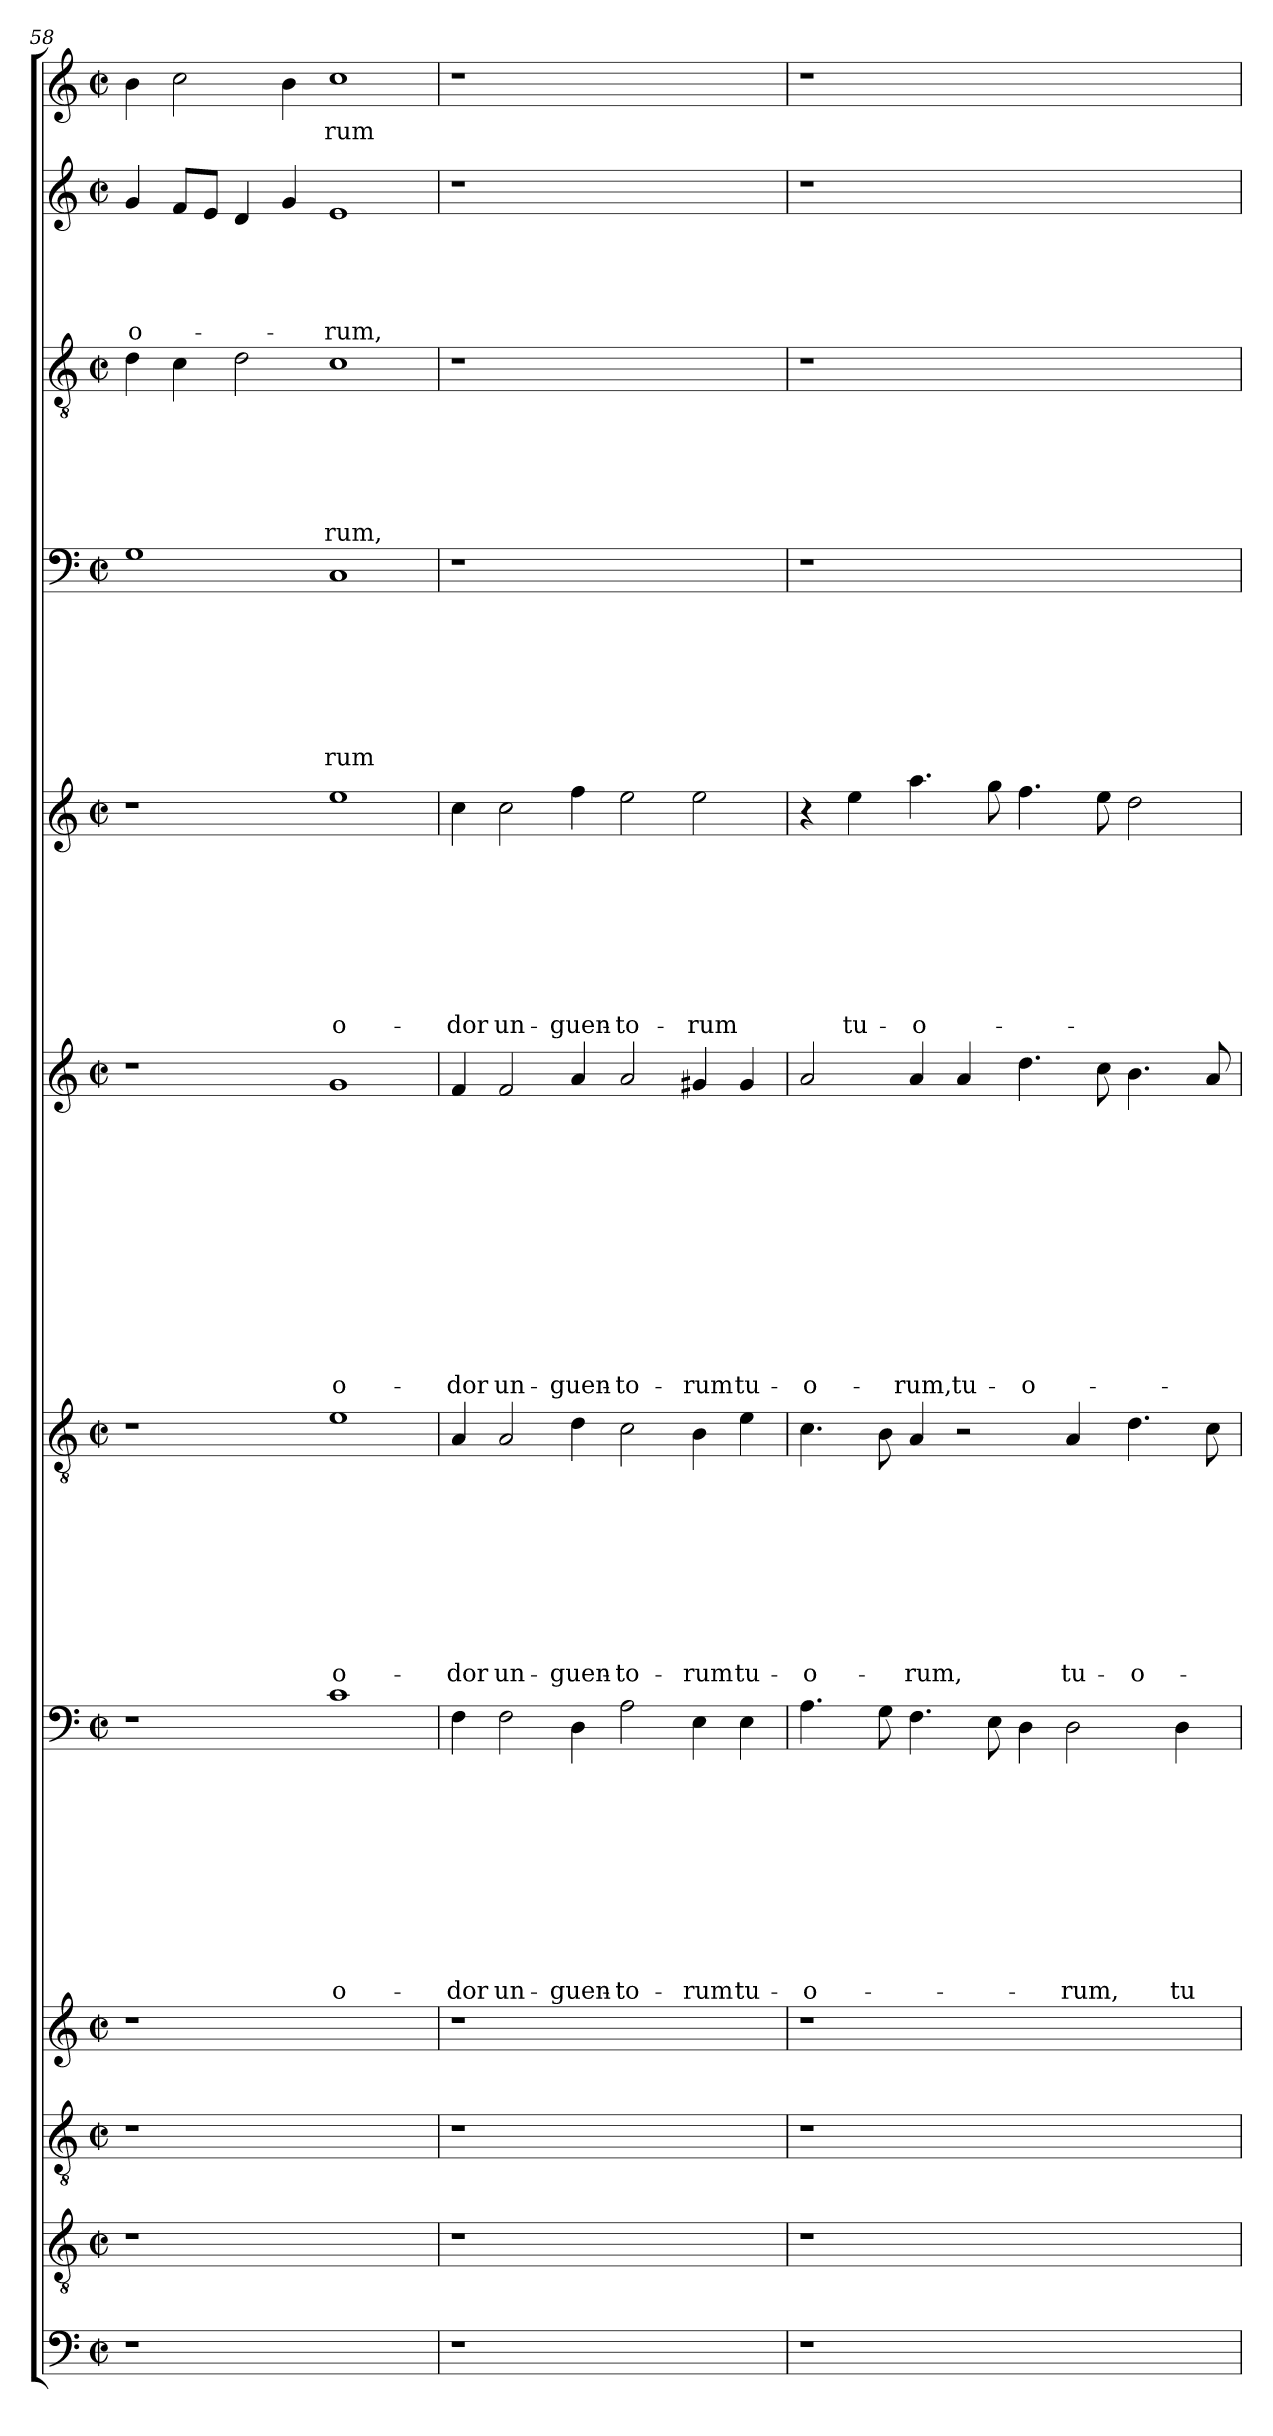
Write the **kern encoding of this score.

**kern	**kern	**kern	**kern	**kern	**text	**text	**text	**text	**text	**text	**text	**text	**text	**text	**kern	**text	**text	**text	**text	**text	**text	**text	**text	**text	**kern	**text	**text	**text	**text	**text	**text	**text	**text	**text	**text	**text	**text	**kern	**text	**text	**text	**text	**text	**text	**text	**text	**kern	**text	**text	**text	**text	**text	**text	**text	**kern	**text	**text	**text	**text	**text	**text	**kern	**text	**text	**text	**text	**text	**kern	**text
*part12	*part11	*part10	*part9	*part8	*part8	*part8	*part8	*part8	*part8	*part8	*part8	*part8	*part8	*part8	*part7	*part7	*part7	*part7	*part7	*part7	*part7	*part7	*part7	*part7	*part6	*part6	*part6	*part6	*part6	*part6	*part6	*part6	*part6	*part6	*part6	*part6	*part6	*part5	*part5	*part5	*part5	*part5	*part5	*part5	*part5	*part5	*part4	*part4	*part4	*part4	*part4	*part4	*part4	*part4	*part3	*part3	*part3	*part3	*part3	*part3	*part3	*part2	*part2	*part2	*part2	*part2	*part2	*part1	*part1
*staff12	*staff11	*staff10	*staff9	*staff8	*staff8	*staff8	*staff8	*staff8	*staff8	*staff8	*staff8	*staff8	*staff8	*staff8	*staff7	*staff7	*staff7	*staff7	*staff7	*staff7	*staff7	*staff7	*staff7	*staff7	*staff6	*staff6	*staff6	*staff6	*staff6	*staff6	*staff6	*staff6	*staff6	*staff6	*staff6	*staff6	*staff6	*staff5	*staff5	*staff5	*staff5	*staff5	*staff5	*staff5	*staff5	*staff5	*staff4	*staff4	*staff4	*staff4	*staff4	*staff4	*staff4	*staff4	*staff3	*staff3	*staff3	*staff3	*staff3	*staff3	*staff3	*staff2	*staff2	*staff2	*staff2	*staff2	*staff2	*staff1	*staff1
*clefF4	*clefGv2	*clefGv2	*clefG2	*clefF4	*	*	*	*	*	*	*	*	*	*	*clefGv2	*	*	*	*	*	*	*	*	*	*clefG2	*	*	*	*	*	*	*	*	*	*	*	*	*clefG2	*	*	*	*	*	*	*	*	*clefF4	*	*	*	*	*	*	*	*clefGv2	*	*	*	*	*	*	*clefG2	*	*	*	*	*	*clefG2	*
*k[]	*k[]	*k[]	*k[]	*k[]	*	*	*	*	*	*	*	*	*	*	*k[]	*	*	*	*	*	*	*	*	*	*k[]	*	*	*	*	*	*	*	*	*	*	*	*	*k[]	*	*	*	*	*	*	*	*	*k[]	*	*	*	*	*	*	*	*k[]	*	*	*	*	*	*	*k[]	*	*	*	*	*	*k[]	*
*C:	*C:	*C:	*C:	*C:	*	*	*	*	*	*	*	*	*	*	*C:	*	*	*	*	*	*	*	*	*	*C:	*	*	*	*	*	*	*	*	*	*	*	*	*C:	*	*	*	*	*	*	*	*	*C:	*	*	*	*	*	*	*	*C:	*	*	*	*	*	*	*C:	*	*	*	*	*	*C:	*
*M2/2	*M2/2	*M2/2	*M2/2	*M2/2	*	*	*	*	*	*	*	*	*	*	*M2/2	*	*	*	*	*	*	*	*	*	*M2/2	*	*	*	*	*	*	*	*	*	*	*	*	*M2/2	*	*	*	*	*	*	*	*	*M2/2	*	*	*	*	*	*	*	*M2/2	*	*	*	*	*	*	*M2/2	*	*	*	*	*	*M2/2	*
*met(c|)	*met(c|)	*met(c|)	*met(c|)	*met(c|)	*	*	*	*	*	*	*	*	*	*	*met(c|)	*	*	*	*	*	*	*	*	*	*met(c|)	*	*	*	*	*	*	*	*	*	*	*	*	*met(c|)	*	*	*	*	*	*	*	*	*met(c|)	*	*	*	*	*	*	*	*met(c|)	*	*	*	*	*	*	*met(c|)	*	*	*	*	*	*met(c|)	*
=58	=58	=58	=58	=58	=58	=58	=58	=58	=58	=58	=58	=58	=58	=58	=58	=58	=58	=58	=58	=58	=58	=58	=58	=58	=58	=58	=58	=58	=58	=58	=58	=58	=58	=58	=58	=58	=58	=58	=58	=58	=58	=58	=58	=58	=58	=58	=58	=58	=58	=58	=58	=58	=58	=58	=58	=58	=58	=58	=58	=58	=58	=58	=58	=58	=58	=58	=58	=58	=58
!	!	!	!	!	!	!	!	!	!	!	!	!	!	!	!	!	!	!	!	!	!	!	!	!	!	!	!	!	!	!	!	!	!	!	!	!	!	!	!	!	!	!	!	!	!	!	!	!	!	!	!	!	!	!	!	!	!	!	!	!	!	!	!	!	!	!	!LO:LY:b	!	!
1r	1r	1r	1r	1r	.	.	.	.	.	.	.	.	.	.	1r	.	.	.	.	.	.	.	.	.	1r	.	.	.	.	.	.	.	.	.	.	.	.	1r	.	.	.	.	.	.	.	.	1G	.	.	.	.	.	.	.	4d\	.	.	.	.	.	.	4g/	.	.	.	.	-o-	4b\	.
.	.	.	.	.	.	.	.	.	.	.	.	.	.	.	.	.	.	.	.	.	.	.	.	.	.	.	.	.	.	.	.	.	.	.	.	.	.	.	.	.	.	.	.	.	.	.	.	.	.	.	.	.	.	.	4c\	.	.	.	.	.	.	8f/L	.	.	.	.	.	2cc\	.
.	.	.	.	.	.	.	.	.	.	.	.	.	.	.	.	.	.	.	.	.	.	.	.	.	.	.	.	.	.	.	.	.	.	.	.	.	.	.	.	.	.	.	.	.	.	.	.	.	.	.	.	.	.	.	.	.	.	.	.	.	.	8e/J	.	.	.	.	.	.	.
.	.	.	.	.	.	.	.	.	.	.	.	.	.	.	.	.	.	.	.	.	.	.	.	.	.	.	.	.	.	.	.	.	.	.	.	.	.	.	.	.	.	.	.	.	.	.	.	.	.	.	.	.	.	.	2d\	.	.	.	.	.	.	4d/	.	.	.	.	.	.	.
.	.	.	.	.	.	.	.	.	.	.	.	.	.	.	.	.	.	.	.	.	.	.	.	.	.	.	.	.	.	.	.	.	.	.	.	.	.	.	.	.	.	.	.	.	.	.	.	.	.	.	.	.	.	.	.	.	.	.	.	.	.	4g/	.	.	.	.	.	4b\	.
!	!	!	!	!	!	!	!	!	!	!	!	!	!	!LO:LY:b	!	!	!	!	!	!	!	!	!	!LO:LY:b	!	!	!	!	!	!	!	!	!	!	!	!	!LO:LY:b	!	!	!	!	!	!	!	!	!LO:LY:b	!	!	!	!	!	!	!	!LO:LY:b	!	!	!	!	!	!	!LO:LY:b	!	!	!	!	!	!LO:LY:b	!	!LO:LY:b
1ryy	1ryy	1ryy	1ryy	1c	.	.	.	.	.	.	.	.	.	o-	1e	.	.	.	.	.	.	.	.	o-	1g	.	.	.	.	.	.	.	.	.	.	.	o-	1ee	.	.	.	.	.	.	.	o-	1C	.	.	.	.	.	.	-rum	1c	.	.	.	.	.	-rum,	1e	.	.	.	.	-rum,	1cc	-rum
=59	=59	=59	=59	=59	=59	=59	=59	=59	=59	=59	=59	=59	=59	=59	=59	=59	=59	=59	=59	=59	=59	=59	=59	=59	=59	=59	=59	=59	=59	=59	=59	=59	=59	=59	=59	=59	=59	=59	=59	=59	=59	=59	=59	=59	=59	=59	=59	=59	=59	=59	=59	=59	=59	=59	=59	=59	=59	=59	=59	=59	=59	=59	=59	=59	=59	=59	=59	=59	=59
!	!	!	!	!	!	!	!	!	!	!	!	!	!	!LO:LY:b	!	!	!	!	!	!	!	!	!	!LO:LY:b	!	!	!	!	!	!	!	!	!	!	!	!	!LO:LY:b	!	!	!	!	!	!	!	!	!LO:LY:b	!	!	!	!	!	!	!	!	!	!	!	!	!	!	!	!	!	!	!	!	!	!	!
1r	1r	1r	1r	4F\	.	.	.	.	.	.	.	.	.	-dor	4A/	.	.	.	.	.	.	.	.	-dor	4f/	.	.	.	.	.	.	.	.	.	.	.	-dor	4cc\	.	.	.	.	.	.	.	-dor	1r	.	.	.	.	.	.	.	1r	.	.	.	.	.	.	1r	.	.	.	.	.	1r	.
!	!	!	!	!	!	!	!	!	!	!	!	!	!	!LO:LY:b	!	!	!	!	!	!	!	!	!	!LO:LY:b	!	!	!	!	!	!	!	!	!	!	!	!	!LO:LY:b	!	!	!	!	!	!	!	!	!LO:LY:b	!	!	!	!	!	!	!	!	!	!	!	!	!	!	!	!	!	!	!	!	!	!	!
.	.	.	.	2F\	.	.	.	.	.	.	.	.	.	un-	2A/	.	.	.	.	.	.	.	.	un-	2f/	.	.	.	.	.	.	.	.	.	.	.	un-	2cc\	.	.	.	.	.	.	.	un-	.	.	.	.	.	.	.	.	.	.	.	.	.	.	.	.	.	.	.	.	.	.	.
!	!	!	!	!	!	!	!	!	!	!	!	!	!	!LO:LY:b	!	!	!	!	!	!	!	!	!	!LO:LY:b	!	!	!	!	!	!	!	!	!	!	!	!	!LO:LY:b	!	!	!	!	!	!	!	!	!LO:LY:b	!	!	!	!	!	!	!	!	!	!	!	!	!	!	!	!	!	!	!	!	!	!	!
.	.	.	.	4D\	.	.	.	.	.	.	.	.	.	-guen-	4d\	.	.	.	.	.	.	.	.	-guen-	4a/	.	.	.	.	.	.	.	.	.	.	.	-guen-	4ff\	.	.	.	.	.	.	.	-guen-	.	.	.	.	.	.	.	.	.	.	.	.	.	.	.	.	.	.	.	.	.	.	.
!	!	!	!	!	!	!	!	!	!	!	!	!	!	!LO:LY:b	!	!	!	!	!	!	!	!	!	!LO:LY:b	!	!	!	!	!	!	!	!	!	!	!	!	!LO:LY:b	!	!	!	!	!	!	!	!	!LO:LY:b	!	!	!	!	!	!	!	!	!	!	!	!	!	!	!	!	!	!	!	!	!	!	!
1ryy	1ryy	1ryy	1ryy	2A\	.	.	.	.	.	.	.	.	.	-to-	2c\	.	.	.	.	.	.	.	.	-to-	2a/	.	.	.	.	.	.	.	.	.	.	.	-to-	2ee\	.	.	.	.	.	.	.	-to-	1ryy	.	.	.	.	.	.	.	1ryy	.	.	.	.	.	.	1ryy	.	.	.	.	.	1ryy	.
!	!	!	!	!	!	!	!	!	!	!	!	!	!	!LO:LY:b	!	!	!	!	!	!	!	!	!	!LO:LY:b	!	!	!	!	!	!	!	!	!	!	!	!	!LO:LY:b	!	!	!	!	!	!	!	!	!LO:LY:b	!	!	!	!	!	!	!	!	!	!	!	!	!	!	!	!	!	!	!	!	!	!	!
.	.	.	.	4E\	.	.	.	.	.	.	.	.	.	-rum	4B\	.	.	.	.	.	.	.	.	-rum	4g#X/	.	.	.	.	.	.	.	.	.	.	.	-rum	2ee\	.	.	.	.	.	.	.	-rum	.	.	.	.	.	.	.	.	.	.	.	.	.	.	.	.	.	.	.	.	.	.	.
!	!	!	!	!	!	!	!	!	!	!	!	!	!	!LO:LY:b	!	!	!	!	!	!	!	!	!	!LO:LY:b	!	!	!	!	!	!	!	!	!	!	!	!	!LO:LY:b	!	!	!	!	!	!	!	!	!	!	!	!	!	!	!	!	!	!	!	!	!	!	!	!	!	!	!	!	!	!	!	!
.	.	.	.	4E\	.	.	.	.	.	.	.	.	.	tu-	4e\	.	.	.	.	.	.	.	.	tu-	4g#/	.	.	.	.	.	.	.	.	.	.	.	tu-	.	.	.	.	.	.	.	.	.	.	.	.	.	.	.	.	.	.	.	.	.	.	.	.	.	.	.	.	.	.	.	.
!!LO:PB:g=z
=60	=60	=60	=60	=60	=60	=60	=60	=60	=60	=60	=60	=60	=60	=60	=60	=60	=60	=60	=60	=60	=60	=60	=60	=60	=60	=60	=60	=60	=60	=60	=60	=60	=60	=60	=60	=60	=60	=60	=60	=60	=60	=60	=60	=60	=60	=60	=60	=60	=60	=60	=60	=60	=60	=60	=60	=60	=60	=60	=60	=60	=60	=60	=60	=60	=60	=60	=60	=60	=60
!	!	!	!	!	!	!	!	!	!	!	!	!	!	!LO:LY:b	!	!	!	!	!	!	!	!	!	!LO:LY:b	!	!	!	!	!	!	!	!	!	!	!	!	!LO:LY:b	!	!	!	!	!	!	!	!	!	!	!	!	!	!	!	!	!	!	!	!	!	!	!	!	!	!	!	!	!	!	!	!
1r	1r	1r	1r	4.A\	.	.	.	.	.	.	.	.	.	-o-	4.c\	.	.	.	.	.	.	.	.	-o-	2a/	.	.	.	.	.	.	.	.	.	.	.	-o-	4r	.	.	.	.	.	.	.	.	1r	.	.	.	.	.	.	.	1r	.	.	.	.	.	.	1r	.	.	.	.	.	1r	.
!	!	!	!	!	!	!	!	!	!	!	!	!	!	!	!	!	!	!	!	!	!	!	!	!	!	!	!	!	!	!	!	!	!	!	!	!	!	!	!	!	!	!	!	!	!	!LO:LY:b	!	!	!	!	!	!	!	!	!	!	!	!	!	!	!	!	!	!	!	!	!	!	!
.	.	.	.	.	.	.	.	.	.	.	.	.	.	.	.	.	.	.	.	.	.	.	.	.	.	.	.	.	.	.	.	.	.	.	.	.	.	4ee\	.	.	.	.	.	.	.	tu-	.	.	.	.	.	.	.	.	.	.	.	.	.	.	.	.	.	.	.	.	.	.	.
.	.	.	.	8G\	.	.	.	.	.	.	.	.	.	.	8B\	.	.	.	.	.	.	.	.	.	.	.	.	.	.	.	.	.	.	.	.	.	.	.	.	.	.	.	.	.	.	.	.	.	.	.	.	.	.	.	.	.	.	.	.	.	.	.	.	.	.	.	.	.	.
!	!	!	!	!	!	!	!	!	!	!	!	!	!	!	!	!	!	!	!	!	!	!	!	!LO:LY:b	!	!	!	!	!	!	!	!	!	!	!	!	!LO:LY:b	!	!	!	!	!	!	!	!	!LO:LY:b	!	!	!	!	!	!	!	!	!	!	!	!	!	!	!	!	!	!	!	!	!	!	!
.	.	.	.	4.F\	.	.	.	.	.	.	.	.	.	.	4A/	.	.	.	.	.	.	.	.	-rum,	4a/	.	.	.	.	.	.	.	.	.	.	.	-rum,	4.aa\	.	.	.	.	.	.	.	-o-	.	.	.	.	.	.	.	.	.	.	.	.	.	.	.	.	.	.	.	.	.	.	.
!	!	!	!	!	!	!	!	!	!	!	!	!	!	!	!	!	!	!	!	!	!	!	!	!	!	!	!	!	!	!	!	!	!	!	!	!	!LO:LY:b	!	!	!	!	!	!	!	!	!	!	!	!	!	!	!	!	!	!	!	!	!	!	!	!	!	!	!	!	!	!	!	!
.	.	.	.	.	.	.	.	.	.	.	.	.	.	.	2r	.	.	.	.	.	.	.	.	.	4a/	.	.	.	.	.	.	.	.	.	.	.	tu-	.	.	.	.	.	.	.	.	.	.	.	.	.	.	.	.	.	.	.	.	.	.	.	.	.	.	.	.	.	.	.	.
.	.	.	.	8E\	.	.	.	.	.	.	.	.	.	.	.	.	.	.	.	.	.	.	.	.	.	.	.	.	.	.	.	.	.	.	.	.	.	8gg\	.	.	.	.	.	.	.	.	.	.	.	.	.	.	.	.	.	.	.	.	.	.	.	.	.	.	.	.	.	.	.
!	!	!	!	!	!	!	!	!	!	!	!	!	!	!	!	!	!	!	!	!	!	!	!	!	!	!	!	!	!	!	!	!	!	!	!	!	!LO:LY:b	!	!	!	!	!	!	!	!	!	!	!	!	!	!	!	!	!	!	!	!	!	!	!	!	!	!	!	!	!	!	!	!
1ryy	1ryy	1ryy	1ryy	4D\	.	.	.	.	.	.	.	.	.	.	.	.	.	.	.	.	.	.	.	.	4.dd\	.	.	.	.	.	.	.	.	.	.	.	-o-	4.ff\	.	.	.	.	.	.	.	.	1ryy	.	.	.	.	.	.	.	1ryy	.	.	.	.	.	.	1ryy	.	.	.	.	.	1ryy	.
!	!	!	!	!	!	!	!	!	!	!	!	!	!	!LO:LY:b	!	!	!	!	!	!	!	!	!	!LO:LY:b	!	!	!	!	!	!	!	!	!	!	!	!	!	!	!	!	!	!	!	!	!	!	!	!	!	!	!	!	!	!	!	!	!	!	!	!	!	!	!	!	!	!	!	!	!
.	.	.	.	2D\	.	.	.	.	.	.	.	.	.	-rum,	4A/	.	.	.	.	.	.	.	.	tu-	.	.	.	.	.	.	.	.	.	.	.	.	.	.	.	.	.	.	.	.	.	.	.	.	.	.	.	.	.	.	.	.	.	.	.	.	.	.	.	.	.	.	.	.	.
.	.	.	.	.	.	.	.	.	.	.	.	.	.	.	.	.	.	.	.	.	.	.	.	.	8cc\	.	.	.	.	.	.	.	.	.	.	.	.	8ee\	.	.	.	.	.	.	.	.	.	.	.	.	.	.	.	.	.	.	.	.	.	.	.	.	.	.	.	.	.	.	.
!	!	!	!	!	!	!	!	!	!	!	!	!	!	!	!	!	!	!	!	!	!	!	!	!LO:LY:b	!	!	!	!	!	!	!	!	!	!	!	!	!	!	!	!	!	!	!	!	!	!	!	!	!	!	!	!	!	!	!	!	!	!	!	!	!	!	!	!	!	!	!	!	!
.	.	.	.	.	.	.	.	.	.	.	.	.	.	.	4.d\	.	.	.	.	.	.	.	.	-o-	4.b\	.	.	.	.	.	.	.	.	.	.	.	.	2dd\	.	.	.	.	.	.	.	.	.	.	.	.	.	.	.	.	.	.	.	.	.	.	.	.	.	.	.	.	.	.	.
!	!	!	!	!	!	!	!	!	!	!	!	!	!	!LO:LY:b	!	!	!	!	!	!	!	!	!	!	!	!	!	!	!	!	!	!	!	!	!	!	!	!	!	!	!	!	!	!	!	!	!	!	!	!	!	!	!	!	!	!	!	!	!	!	!	!	!	!	!	!	!	!	!
.	.	.	.	4D\	.	.	.	.	.	.	.	.	.	tu-	.	.	.	.	.	.	.	.	.	.	.	.	.	.	.	.	.	.	.	.	.	.	.	.	.	.	.	.	.	.	.	.	.	.	.	.	.	.	.	.	.	.	.	.	.	.	.	.	.	.	.	.	.	.	.
.	.	.	.	.	.	.	.	.	.	.	.	.	.	.	8c\	.	.	.	.	.	.	.	.	.	8a/	.	.	.	.	.	.	.	.	.	.	.	.	.	.	.	.	.	.	.	.	.	.	.	.	.	.	.	.	.	.	.	.	.	.	.	.	.	.	.	.	.	.	.	.
=	=	=	=	=	=	=	=	=	=	=	=	=	=	=	=	=	=	=	=	=	=	=	=	=	=	=	=	=	=	=	=	=	=	=	=	=	=	=	=	=	=	=	=	=	=	=	=	=	=	=	=	=	=	=	=	=	=	=	=	=	=	=	=	=	=	=	=	=	=
*-	*-	*-	*-	*-	*-	*-	*-	*-	*-	*-	*-	*-	*-	*-	*-	*-	*-	*-	*-	*-	*-	*-	*-	*-	*-	*-	*-	*-	*-	*-	*-	*-	*-	*-	*-	*-	*-	*-	*-	*-	*-	*-	*-	*-	*-	*-	*-	*-	*-	*-	*-	*-	*-	*-	*-	*-	*-	*-	*-	*-	*-	*-	*-	*-	*-	*-	*-	*-	*-
